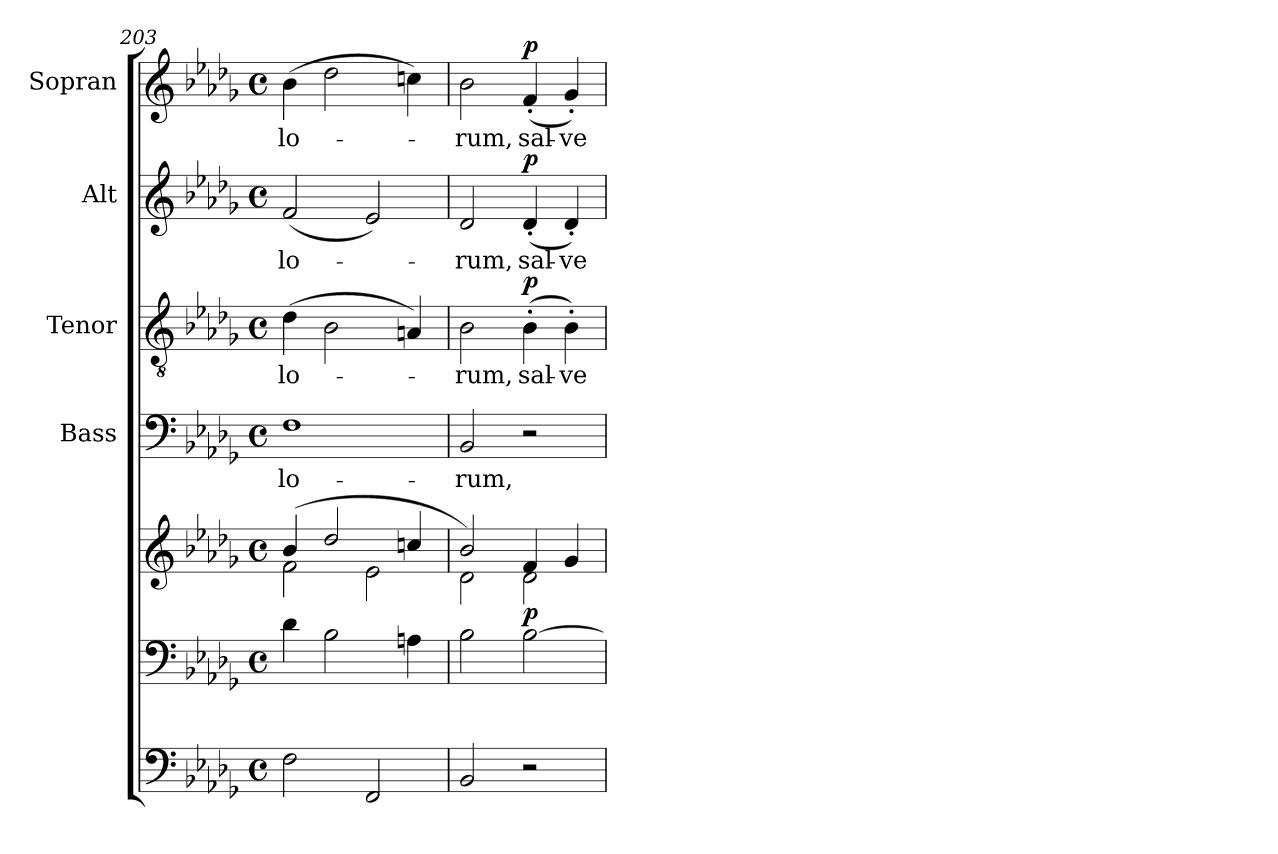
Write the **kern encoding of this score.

**kern	**kern	**kern	**dynam	**kern	**text	**kern	**text	**dynam	**kern	**text	**dynam	**kern	**text	**dynam
*part6	*part5	*part5	*part5	*part4	*part4	*part3	*part3	*part3	*part2	*part2	*part2	*part1	*part1	*part1
*staff7	*staff6	*staff5	*staff5/6	*staff4	*staff4	*staff3	*staff3	*staff3	*staff2	*staff2	*staff2	*staff1	*staff1	*staff1
*	*	*	*	*I"Bass	*	*I"Tenor	*	*	*I"Alt	*	*	*I"Sopran	*	*
*	*	*	*	*I'B.	*	*I'T.	*	*	*I'A.	*	*	*I'S.	*	*
*clefF4	*clefF4	*clefG2	*	*clefF4	*	*clefGv2	*	*	*clefG2	*	*	*clefG2	*	*
*k[b-e-a-d-g-]	*k[b-e-a-d-g-]	*k[b-e-a-d-g-]	*	*k[b-e-a-d-g-]	*	*k[b-e-a-d-g-]	*	*	*k[b-e-a-d-g-]	*	*	*k[b-e-a-d-g-]	*	*
*D-:	*D-:	*D-:	*	*D-:	*	*D-:	*	*	*D-:	*	*	*D-:	*	*
*M4/4	*M4/4	*M4/4	*	*M4/4	*	*M4/4	*	*	*M4/4	*	*	*M4/4	*	*
*met(c)	*met(c)	*met(c)	*	*met(c)	*	*met(c)	*	*	*met(c)	*	*	*met(c)	*	*
=203	=203	=203	=203	=203	=203	=203	=203	=203	=203	=203	=203	=203	=203	=203
*	*	*^	*	*	*	*	*	*	*	*	*	*	*	*
!	!	!	!	!	!	!LO:LY:b	!	!LO:LY:b	!	!	!LO:LY:b	!	!	!LO:LY:b	!
2F\	4d-\	(4b-/	2f\	.	1F	-lo-	(>4d-\	-lo-	.	(<2f/	-lo-	.	(>4b-\	-lo-	.
.	2B-\	2dd-/	.	.	.	.	2B-\	.	.	.	.	.	2dd-\	.	.
2FF/	.	.	2e-\	.	.	.	.	.	.	2e-/)	.	.	.	.	.
.	4An\	4ccn/	.	.	.	.	4An/)	.	.	.	.	.	4ccn\)	.	.
=204	=204	=204	=204	=204	=204	=204	=204	=204	=204	=204	=204	=204	=204	=204	=204
!	!	!	!	!	!	!LO:LY:b	!	!LO:LY:b	!	!	!LO:LY:b	!	!	!LO:LY:b	!
2BB-/	2B-\	2b-/)	2d-\	.	2BB-/	-rum,	2B-\	-rum,	.	2d-/	-rum,	.	2b-\	-rum,	.
!	!	!	!	!LO:DY:b	!	!	!	!LO:LY:b	!LO:DY:a	!	!LO:LY:b	!LO:DY:a	!	!LO:LY:b	!LO:DY:a
2r	[2B-\	4f/	2d-\	p	2r	.	(>4B-'>\	sal-	p	(>4d-'>/	sal-	p	(>4f'>/	sal-	p
!	!	!	!	!	!	!	!	!LO:LY:b	!	!	!LO:LY:b	!	!	!LO:LY:b	!
.	.	4g-/	.	.	.	.	4B-'>\)	-ve	.	4d-'>/)	-ve	.	4g-'>/)	-ve	.
*	*	*v	*v	*	*	*	*	*	*	*	*	*	*	*	*
=	=	=	=	=	=	=	=	=	=	=	=	=	=	=
*-	*-	*-	*-	*-	*-	*-	*-	*-	*-	*-	*-	*-	*-	*-
